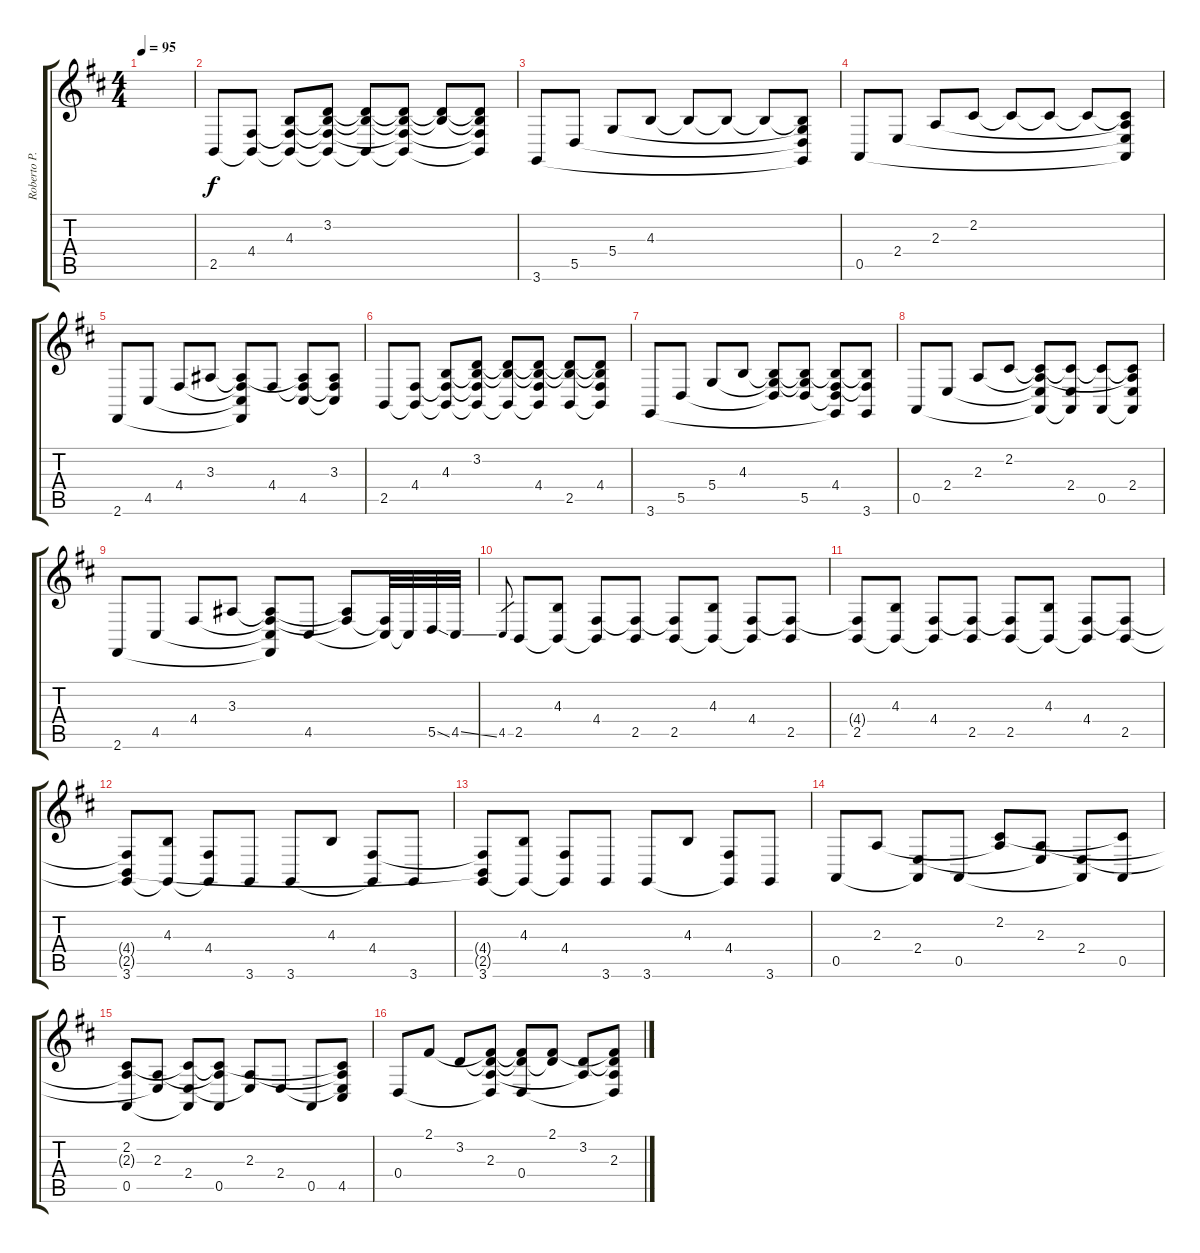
\track ("Roberto P.C. - Piano Rythm" "Roberto P.") {instrument electricgrandpiano}
\staff {score tabs}
\tuning (E4 B3 G3 D3 A2 E2) {hide}
\ts (4 4)
\tempo 95
\clef g2
\ks bminor
|
2.5.8 (4.4 2.5{t}).8 (4.3 4.4{t} 2.5{t}).8 (3.2 4.3{t} 4.4{t} 2.5{t}).8 (3.2{t} 4.3{t} 2.5{t}).8 (3.2{t} 4.3{t} 4.4{t} 2.5{t}).8 (3.2{t} 4.3{t}).8 (3.2{t} 4.3{t} 4.4{t} 2.5{t}).8 |
3.6.8 5.5.8 5.4.8 4.3.8 4.3{t}.8 4.3{t}.8 4.3{t}.8 (4.3{t} 5.4{t} 5.5{t} 3.6{t}).8 |
0.5.8 2.4.8 2.3.8 2.2.8 2.2{t}.8 2.2{t}.8 2.2{t}.8 (2.2{t} 2.3{t} 2.4{t} 0.5{t}).8 |
2.6.8 4.5.8 4.4.8 3.3.8 (3.3{t} 4.4{t} 4.5{t} 2.6{t}).8 4.4.8 (3.3{t} 4.4{t} 4.5).8 (3.3 4.4{t} 4.5{t}).8 |
2.5.8 (4.4 2.5{t}).8 (4.3 4.4{t} 2.5{t}).8 (3.2 4.3{t} 4.4{t} 2.5{t}).8 (3.2{t} 4.3{t} 2.5{t}).8 (3.2{t} 4.3{t} 4.4 2.5{t}).8 (3.2{t} 4.3{t} 2.5).8 (3.2{t} 4.3{t} 4.4 2.5{t}).8 |
3.6.8 5.5.8 5.4.8 4.3.8 (4.3{t} 5.4{t} 5.5{t}).8 (4.3{t} 5.4{t} 5.5).8 (4.3{t} 4.4 5.5{t} 3.6{t}).8 (4.3{t} 4.4{t} 3.6).8 |
0.5.8 2.4.8 2.3.8 2.2.8 (2.2{t} 2.3{t} 2.4{t} 0.5{t}).8 (2.2{t} 2.4 0.5{t}).8 (2.2{t} 0.5).8 (2.2{t} 2.3{t} 2.4 0.5{t}).8 |
2.6.8 4.5.8 4.4.8 3.3.8 (3.3{t} 4.4{t} 4.5{t} 2.6{t}).8 4.5.8 (3.3{t} 4.4{t}).8 (4.4{t} 4.5{t}).32 4.5{t}.32 5.5{ss}.32 4.5{ss}.32 |
4.5.8{gr} 2.5.8 (4.3 2.5{t}).8 (4.4 2.5{t}).8 (4.4{t} 2.5).8 (4.4{t} 2.5).8 (4.3 2.5{t}).8 (4.4 2.5{t}).8 (4.4{t} 2.5).8 |
(4.4{t} 2.5).8 (4.3 2.5{t}).8 (4.4 2.5{t}).8 (4.4{t} 2.5).8 (4.4{t} 2.5).8 (4.3 2.5{t}).8 (4.4 2.5{t}).8 (4.4{t} 2.5).8 |
(4.4{t} 2.5{t} 3.6).8 (4.3 3.6{t}).8 (4.4 3.6{t}).8 3.6.8 3.6.8 4.3.8 (4.4 3.6{t}).8 3.6.8 |
(4.4{t} 2.5{t} 3.6).8 (4.3 3.6{t}).8 (4.4 3.6{t}).8 3.6.8 3.6.8 4.3.8 (4.4 3.6{t}).8 3.6.8 |
0.5.8 2.3.8 (2.4 0.5{t}).8 0.5.8 (2.2 2.3{t}).8 (2.3 2.4{t}).8 (2.4 0.5{t}).8 (2.2{t} 0.5).8 |
(2.2 2.3{t} 0.5).8 (2.3 2.4{t}).8 (2.2{t} 2.4 0.5{t}).8 (2.2{t} 2.3{t} 0.5).8 (2.3 2.4{t}).8 2.4.8 0.5.8 (2.2{t} 2.3{t} 2.4{t} 4.5).8 |
0.4.8 2.1.8 3.2.8 (2.1{t} 3.2{t} 2.3 0.4{t}).8 (2.1{t} 3.2{t} 0.4).8 (2.1 3.2{t}).8 (3.2 2.3{t}).8 (2.1{t} 3.2{t} 2.3 0.4{t}).8
